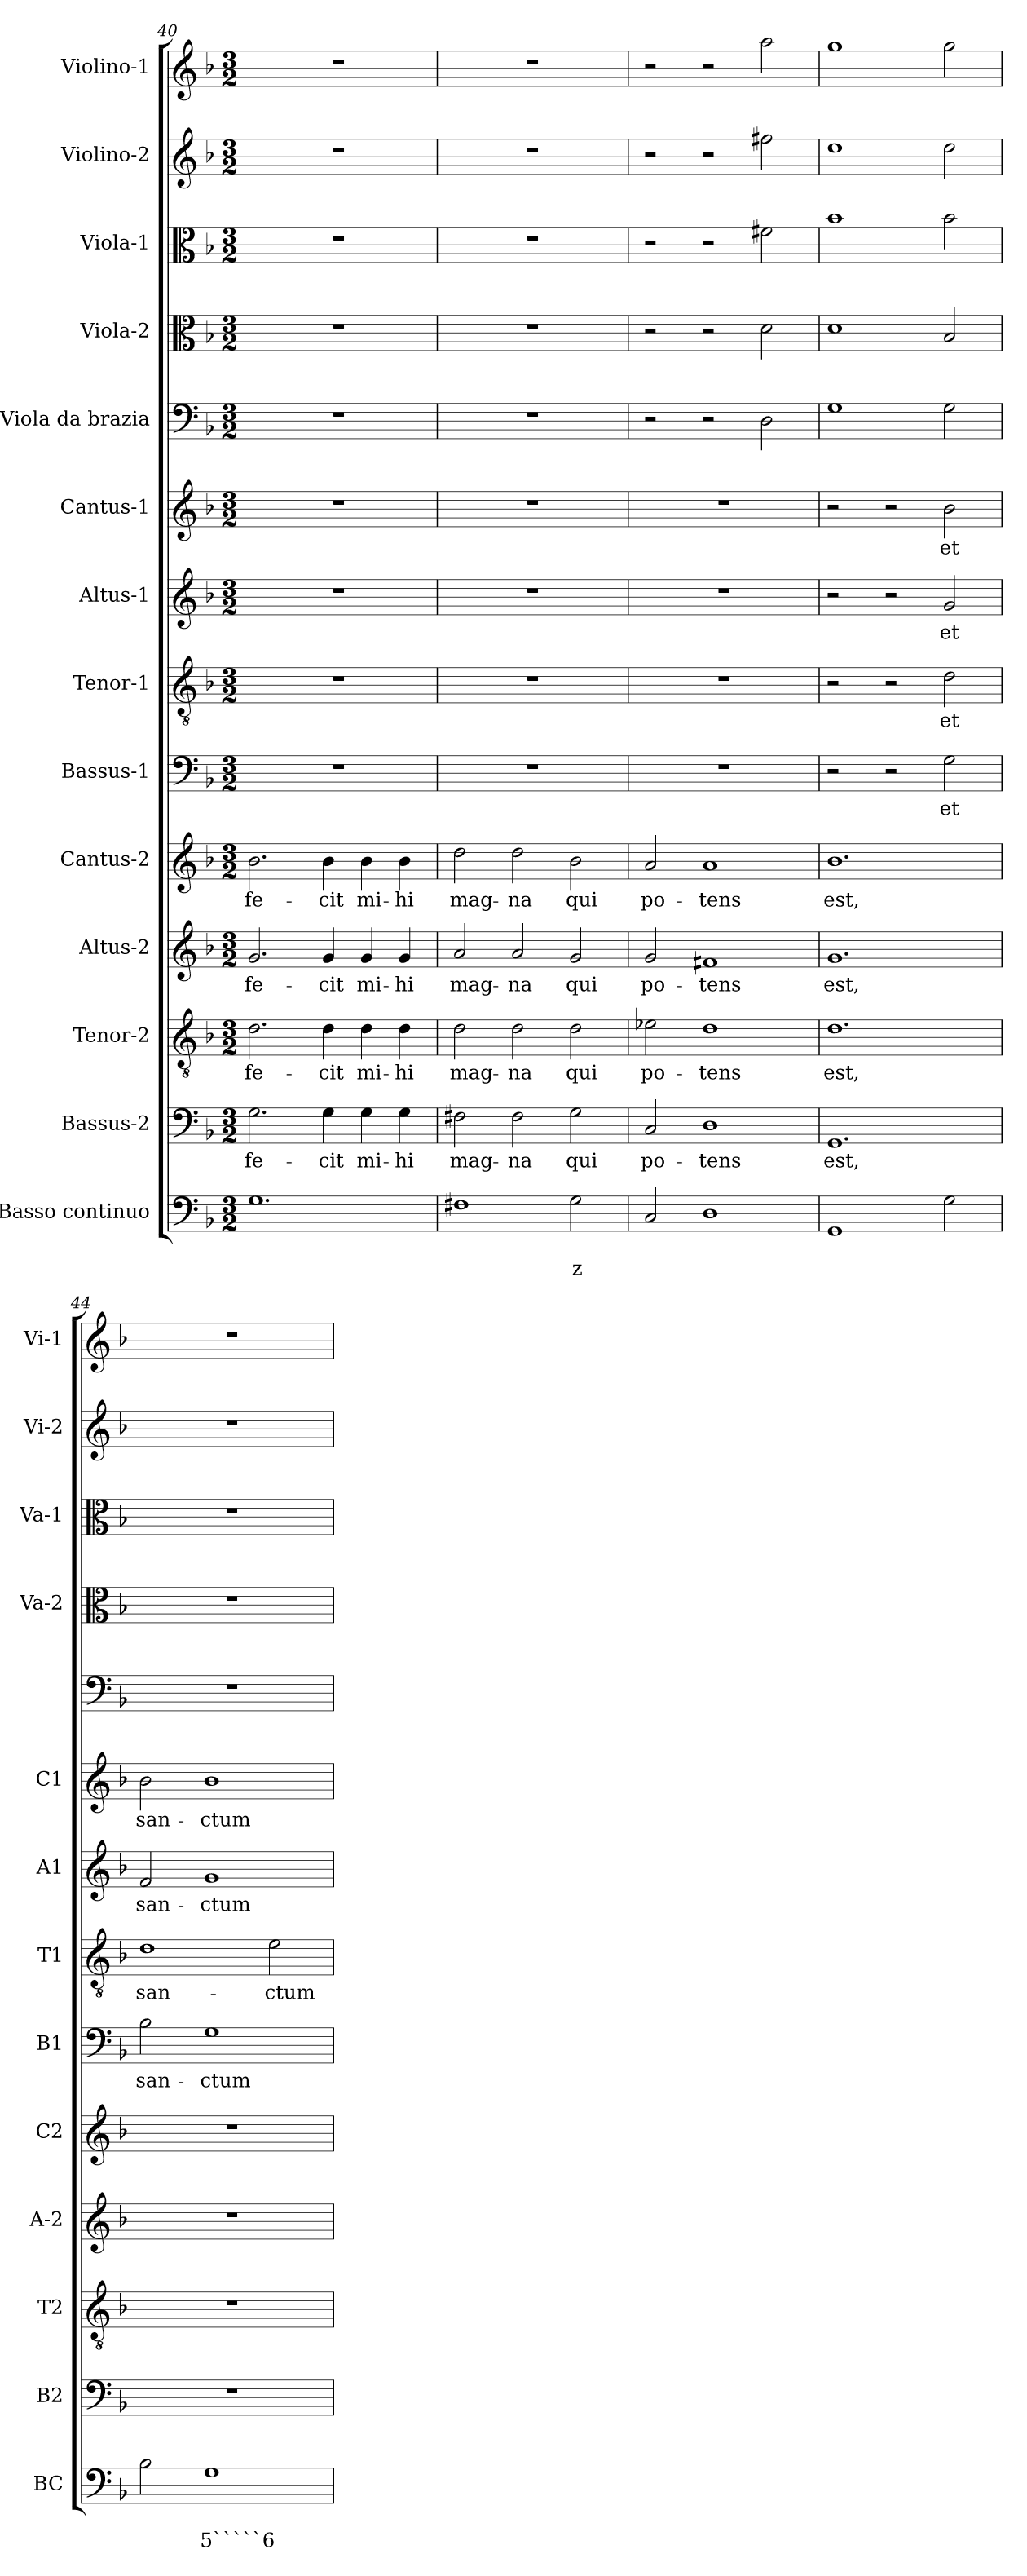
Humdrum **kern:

**kern	**text	**text	**kern	**text	**kern	**text	**kern	**text	**kern	**text	**kern	**text	**kern	**text	**kern	**text	**kern	**text	**kern	**kern	**kern	**kern	**kern
*part14	*part14	*part14	*part13	*part13	*part12	*part12	*part11	*part11	*part10	*part10	*part9	*part9	*part8	*part8	*part7	*part7	*part6	*part6	*part5	*part4	*part3	*part2	*part1
*staff14	*staff14	*staff14	*staff13	*staff13	*staff12	*staff12	*staff11	*staff11	*staff10	*staff10	*staff9	*staff9	*staff8	*staff8	*staff7	*staff7	*staff6	*staff6	*staff5	*staff4	*staff3	*staff2	*staff1
*I"Basso continuo	*	*	*I"Bassus-2	*	*I"Tenor-2	*	*I"Altus-2	*	*I"Cantus-2	*	*I"Bassus-1	*	*I"Tenor-1	*	*I"Altus-1	*	*I"Cantus-1	*	*I"Viola  da brazia	*I"Viola-2	*I"Viola-1	*I"Violino-2	*I"Violino-1
*I'BC	*	*	*I'B2	*	*I'T2	*	*I'A-2	*	*I'C2	*	*I'B1	*	*I'T1	*	*I'A1	*	*I'C1	*	*	*I'Va-2	*I'Va-1	*I'Vi-2	*I'Vi-1
*clefF4	*	*	*clefF4	*	*clefGv2	*	*clefG2	*	*clefG2	*	*clefF4	*	*clefGv2	*	*clefG2	*	*clefG2	*	*clefF4	*clefC3	*clefC3	*clefG2	*clefG2
*k[b-]	*	*	*k[b-]	*	*k[b-]	*	*k[b-]	*	*k[b-]	*	*k[b-]	*	*k[b-]	*	*k[b-]	*	*k[b-]	*	*k[b-]	*k[b-]	*k[b-]	*k[b-]	*k[b-]
*F:	*	*	*F:	*	*F:	*	*F:	*	*F:	*	*F:	*	*F:	*	*F:	*	*F:	*	*F:	*F:	*F:	*F:	*F:
*M3/2	*	*	*M3/2	*	*M3/2	*	*M3/2	*	*M3/2	*	*M3/2	*	*M3/2	*	*M3/2	*	*M3/2	*	*M3/2	*M3/2	*M3/2	*M3/2	*M3/2
=40	=40	=40	=40	=40	=40	=40	=40	=40	=40	=40	=40	=40	=40	=40	=40	=40	=40	=40	=40	=40	=40	=40	=40
!	!	!	!	!LO:LY:b	!	!LO:LY:b	!	!LO:LY:b	!	!LO:LY:b	!	!	!	!	!	!	!	!	!	!	!	!	!
1.G	.	.	2.G\	fe-	2.d\	fe-	2.g/	fe-	2.b-\	fe-	1.r	.	1.r	.	1.r	.	1.r	.	1.r	1.r	1.r	1.r	1.r
!	!	!	!	!LO:LY:b	!	!LO:LY:b	!	!LO:LY:b	!	!LO:LY:b	!	!	!	!	!	!	!	!	!	!	!	!	!
.	.	.	4G\	-cit	4d\	-cit	4g/	-cit	4b-\	-cit	.	.	.	.	.	.	.	.	.	.	.	.	.
!	!	!	!	!LO:LY:b	!	!LO:LY:b	!	!LO:LY:b	!	!LO:LY:b	!	!	!	!	!	!	!	!	!	!	!	!	!
.	.	.	4G\	mi-	4d\	mi-	4g/	mi-	4b-\	mi-	.	.	.	.	.	.	.	.	.	.	.	.	.
!	!	!	!	!LO:LY:b	!	!LO:LY:b	!	!LO:LY:b	!	!LO:LY:b	!	!	!	!	!	!	!	!	!	!	!	!	!
.	.	.	4G\	-hi	4d\	-hi	4g/	-hi	4b-\	-hi	.	.	.	.	.	.	.	.	.	.	.	.	.
=41	=41	=41	=41	=41	=41	=41	=41	=41	=41	=41	=41	=41	=41	=41	=41	=41	=41	=41	=41	=41	=41	=41	=41
!	!	!	!	!LO:LY:b	!	!LO:LY:b	!	!LO:LY:b	!	!LO:LY:b	!	!	!	!	!	!	!	!	!	!	!	!	!
1F#X	.	.	2F#X\	mag-	2d\	mag-	2a/	mag-	2dd\	mag-	1.r	.	1.r	.	1.r	.	1.r	.	1.r	1.r	1.r	1.r	1.r
!	!	!	!	!LO:LY:b	!	!LO:LY:b	!	!LO:LY:b	!	!LO:LY:b	!	!	!	!	!	!	!	!	!	!	!	!	!
.	.	.	2F#\	-na	2d\	-na	2a/	-na	2dd\	-na	.	.	.	.	.	.	.	.	.	.	.	.	.
!	!	!LO:LY:b	!	!LO:LY:b	!	!LO:LY:b	!	!LO:LY:b	!	!LO:LY:b	!	!	!	!	!	!	!	!	!	!	!	!	!
2G\	.	z	2G\	qui	2d\	qui	2g/	qui	2b-\	qui	.	.	.	.	.	.	.	.	.	.	.	.	.
=42	=42	=42	=42	=42	=42	=42	=42	=42	=42	=42	=42	=42	=42	=42	=42	=42	=42	=42	=42	=42	=42	=42	=42
!	!	!	!	!LO:LY:b	!	!LO:LY:b	!	!LO:LY:b	!	!LO:LY:b	!	!	!	!	!	!	!	!	!	!	!	!	!
2C/	.	.	2C/	po-	2e-X\	po-	2g/	po-	2a/	po-	1.r	.	1.r	.	1.r	.	1.r	.	2r	2r	2r	2r	2r
!	!	!	!	!LO:LY:b	!	!LO:LY:b	!	!LO:LY:b	!	!LO:LY:b	!	!	!	!	!	!	!	!	!	!	!	!	!
1D	.	.	1D	-tens	1d	-tens	1f#X	-tens	1a	-tens	.	.	.	.	.	.	.	.	2r	2r	2r	2r	2r
.	.	.	.	.	.	.	.	.	.	.	.	.	.	.	.	.	.	.	2D\	2d\	2f#X\	2ff#X\	2aa\
=43	=43	=43	=43	=43	=43	=43	=43	=43	=43	=43	=43	=43	=43	=43	=43	=43	=43	=43	=43	=43	=43	=43	=43
!	!	!	!	!LO:LY:b	!	!LO:LY:b	!	!LO:LY:b	!	!LO:LY:b	!	!	!	!	!	!	!	!	!	!	!	!	!
1GG	.	.	1.GG	est,	1.d	est,	1.g	est,	1.b-	est,	2r	.	2r	.	2r	.	2r	.	1G	1d	1b-	1dd	1gg
.	.	.	.	.	.	.	.	.	.	.	2r	.	2r	.	2r	.	2r	.	.	.	.	.	.
!	!	!	!	!	!	!	!	!	!	!	!	!LO:LY:b	!	!LO:LY:b	!	!LO:LY:b	!	!LO:LY:b	!	!	!	!	!
2G\	.	.	.	.	.	.	.	.	.	.	2G\	et	2d\	et	2g/	et	2b-\	et	2G\	2B-/	2b-\	2dd\	2gg\
=44	=44	=44	=44	=44	=44	=44	=44	=44	=44	=44	=44	=44	=44	=44	=44	=44	=44	=44	=44	=44	=44	=44	=44
!	!	!	!	!	!	!	!	!	!	!	!	!LO:LY:b	!	!LO:LY:b	!	!LO:LY:b	!	!LO:LY:b	!	!	!	!	!
2B-\	.	.	1.r	.	1.r	.	1.r	.	1.r	.	2B-\	san-	1d	san-	2f/	san-	2b-\	san-	1.r	1.r	1.r	1.r	1.r
!	!	!LO:LY:b	!	!	!	!	!	!	!	!	!	!LO:LY:b	!	!	!	!LO:LY:b	!	!LO:LY:b	!	!	!	!	!
1G	.	5`````6	.	.	.	.	.	.	.	.	1G	-ctum	.	.	1g	-ctum	1b-	-ctum	.	.	.	.	.
!	!	!	!	!	!	!	!	!	!	!	!	!	!	!LO:LY:b	!	!	!	!	!	!	!	!	!
.	.	.	.	.	.	.	.	.	.	.	.	.	2e\	-ctum	.	.	.	.	.	.	.	.	.
=	=	=	=	=	=	=	=	=	=	=	=	=	=	=	=	=	=	=	=	=	=	=	=
*-	*-	*-	*-	*-	*-	*-	*-	*-	*-	*-	*-	*-	*-	*-	*-	*-	*-	*-	*-	*-	*-	*-	*-
